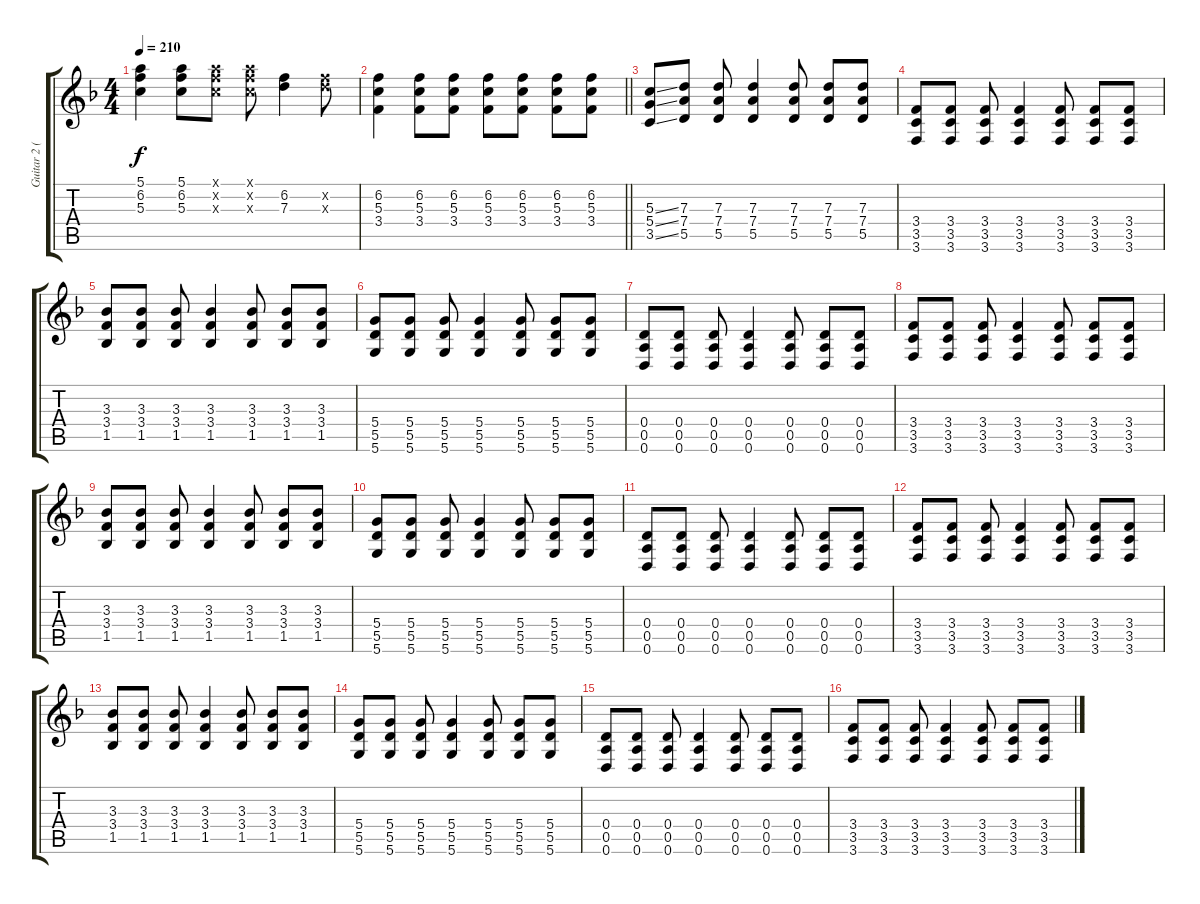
\track ("Guitar 2 (Dist.)" "Guitar 2 (") {instrument distortionguitar}
\staff {score tabs}
\tuning (E4 B3 G3 D3 A2 D2) {hide}
\ts (4 4)
\tempo 210
\clef g2
\ks f
(5.1 6.2 5.3).4{dy f balance 8 instrument overdrivenguitar} (5.1 6.2 5.3).8 (5.1{x} 6.2{x} 5.3{x}).8 (5.1{x} 6.2{x} 5.3{x}).8 (6.2 7.3).4 (6.2{x} 7.3{x}).8 |
\barLineRight lightlight
(6.2 5.3 3.4).4 (6.2 5.3 3.4).8 (6.2 5.3 3.4).8 (6.2 5.3 3.4).8 (6.2 5.3 3.4).8 (6.2 5.3 3.4).8 (6.2 5.3 3.4).8 |
(5.3{ss} 5.4{ss} 3.5{ss}).8{balance 12 instrument distortionguitar} (7.3 7.4 5.5).8 (7.3 7.4 5.5).8 (7.3 7.4 5.5).4 (7.3 7.4 5.5).8 (7.3 7.4 5.5).8 (7.3 7.4 5.5).8 |
(3.4 3.5 3.6).8 (3.4 3.5 3.6).8 (3.4 3.5 3.6).8 (3.4 3.5 3.6).4 (3.4 3.5 3.6).8 (3.4 3.5 3.6).8 (3.4 3.5 3.6).8 |
(3.3 3.4 1.5).8 (3.3 3.4 1.5).8 (3.3 3.4 1.5).8 (3.3 3.4 1.5).4 (3.3 3.4 1.5).8 (3.3 3.4 1.5).8 (3.3 3.4 1.5).8 |
(5.4 5.5 5.6).8 (5.4 5.5 5.6).8 (5.4 5.5 5.6).8 (5.4 5.5 5.6).4 (5.4 5.5 5.6).8 (5.4 5.5 5.6).8 (5.4 5.5 5.6).8 |
(0.4 0.5 0.6).8 (0.4 0.5 0.6).8 (0.4 0.5 0.6).8 (0.4 0.5 0.6).4 (0.4 0.5 0.6).8 (0.4 0.5 0.6).8 (0.4 0.5 0.6).8 |
(3.4 3.5 3.6).8 (3.4 3.5 3.6).8 (3.4 3.5 3.6).8 (3.4 3.5 3.6).4 (3.4 3.5 3.6).8 (3.4 3.5 3.6).8 (3.4 3.5 3.6).8 |
(3.3 3.4 1.5).8 (3.3 3.4 1.5).8 (3.3 3.4 1.5).8 (3.3 3.4 1.5).4 (3.3 3.4 1.5).8 (3.3 3.4 1.5).8 (3.3 3.4 1.5).8 |
(5.4 5.5 5.6).8 (5.4 5.5 5.6).8 (5.4 5.5 5.6).8 (5.4 5.5 5.6).4 (5.4 5.5 5.6).8 (5.4 5.5 5.6).8 (5.4 5.5 5.6).8 |
(0.4 0.5 0.6).8 (0.4 0.5 0.6).8 (0.4 0.5 0.6).8 (0.4 0.5 0.6).4 (0.4 0.5 0.6).8 (0.4 0.5 0.6).8 (0.4 0.5 0.6).8 |
(3.4 3.5 3.6).8 (3.4 3.5 3.6).8 (3.4 3.5 3.6).8 (3.4 3.5 3.6).4 (3.4 3.5 3.6).8 (3.4 3.5 3.6).8 (3.4 3.5 3.6).8 |
(3.3 3.4 1.5).8 (3.3 3.4 1.5).8 (3.3 3.4 1.5).8 (3.3 3.4 1.5).4 (3.3 3.4 1.5).8 (3.3 3.4 1.5).8 (3.3 3.4 1.5).8 |
(5.4 5.5 5.6).8 (5.4 5.5 5.6).8 (5.4 5.5 5.6).8 (5.4 5.5 5.6).4 (5.4 5.5 5.6).8 (5.4 5.5 5.6).8 (5.4 5.5 5.6).8 |
(0.4 0.5 0.6).8 (0.4 0.5 0.6).8 (0.4 0.5 0.6).8 (0.4 0.5 0.6).4 (0.4 0.5 0.6).8 (0.4 0.5 0.6).8 (0.4 0.5 0.6).8 |
(3.4 3.5 3.6).8 (3.4 3.5 3.6).8 (3.4 3.5 3.6).8 (3.4 3.5 3.6).4 (3.4 3.5 3.6).8 (3.4 3.5 3.6).8 (3.4 3.5 3.6).8
